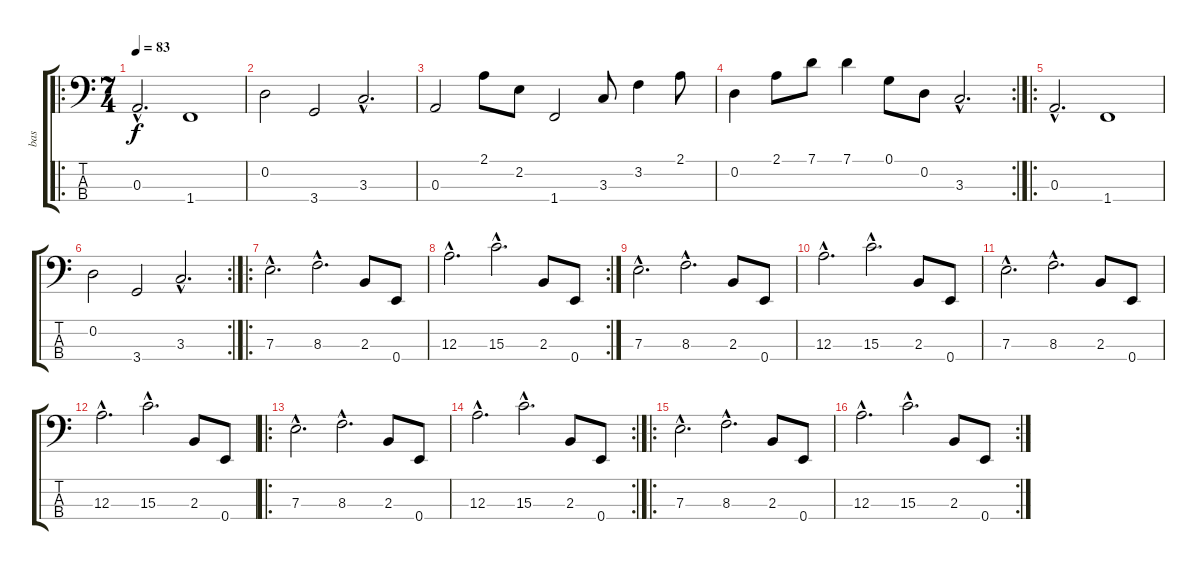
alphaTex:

\track ("bas" "bas") {instrument contrabass}
\staff {score tabs}
\tuning (G2 D2 A1 E1) {hide}
\ro
\ts (7 4)
\tempo 83
\clef f4
\ks c
0.3{hac}.2{d dy f} 1.4.1 |
0.2.2 3.4.2 3.3{hac}.2{d} |
0.3.2 2.1.8 2.2.8 1.4.2 3.3.8 3.2.4 2.1.8 |
\rc 2
0.2.4 2.1.8 7.1.8 7.1.4 0.1.8 0.2.8 3.3{hac}.2{d} |
\ro
0.3{hac}.2{d} 1.4.1 |
\rc 2
0.2.2 3.4.2 3.3{hac}.2{d} |
\ro
7.3{hac}.2{d} 8.3{hac}.2{d} 2.3.8 0.4.8 |
\rc 2
12.3{hac}.2{d} 15.3{hac}.2{d} 2.3.8 0.4.8 |
7.3{hac}.2{d} 8.3{hac}.2{d} 2.3.8 0.4.8 |
12.3{hac}.2{d} 15.3{hac}.2{d} 2.3.8 0.4.8 |
7.3{hac}.2{d} 8.3{hac}.2{d} 2.3.8 0.4.8 |
12.3{hac}.2{d} 15.3{hac}.2{d} 2.3.8 0.4.8 |
\ro
7.3{hac}.2{d} 8.3{hac}.2{d} 2.3.8 0.4.8 |
\rc 2
12.3{hac}.2{d} 15.3{hac}.2{d} 2.3.8 0.4.8 |
\ro
7.3{hac}.2{d} 8.3{hac}.2{d} 2.3.8 0.4.8 |
\rc 2
12.3{hac}.2{d} 15.3{hac}.2{d} 2.3.8 0.4.8
